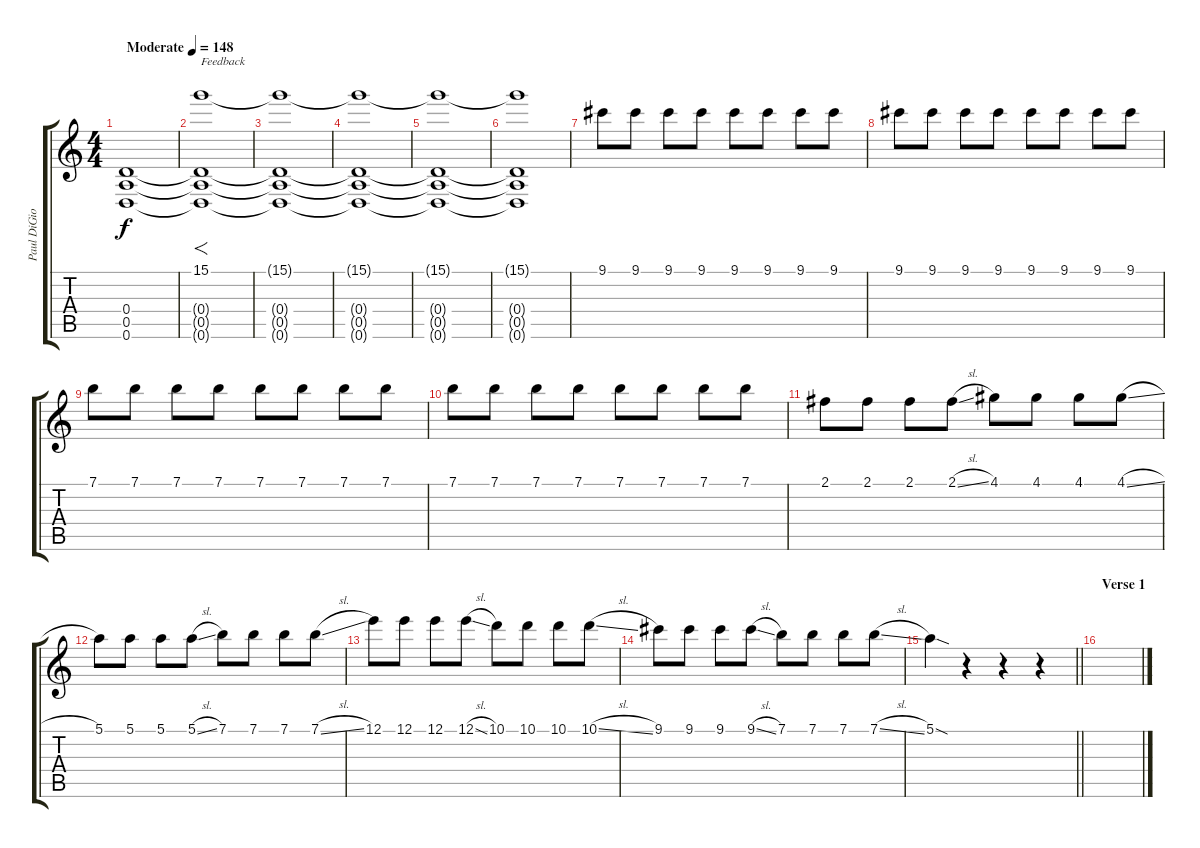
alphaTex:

\track ("Paul DiGiovanni (Lead Guitar)" "Paul DiGio") {instrument overdrivenguitar}
\staff {score tabs}
\tuning (E4 B3 G3 D3 A2 D2) {hide}
\ts (4 4)
\tempo (148 "Moderate")
\clef g2
\ks c
(0.4 0.5 0.6).1{dy f volume 16 instrument overdrivenguitar} |
(15.1 0.4{t} 0.5{t} 0.6{t}).1{f txt "Feedback"} |
(15.1{t} 0.4{t} 0.5{t} 0.6{t}).1 |
(15.1{t} 0.4{t} 0.5{t} 0.6{t}).1 |
(15.1{t} 0.4{t} 0.5{t} 0.6{t}).1 |
(15.1{t} 0.4{t} 0.5{t} 0.6{t}).1 |
9.1.8{volume 9 balance 8} 9.1.8 9.1.8 9.1.8 9.1.8 9.1.8 9.1.8 9.1.8 |
9.1.8 9.1.8 9.1.8 9.1.8 9.1.8 9.1.8 9.1.8 9.1.8 |
7.1.8 7.1.8 7.1.8 7.1.8 7.1.8 7.1.8 7.1.8 7.1.8 |
7.1.8 7.1.8 7.1.8 7.1.8 7.1.8 7.1.8 7.1.8 7.1.8 |
2.1.8 2.1.8 2.1.8 2.1{sl}.8 4.1.8 4.1.8 4.1.8 4.1{sl}.8 |
5.1.8 5.1.8 5.1.8 5.1{sl}.8 7.1.8 7.1.8 7.1.8 7.1{sl}.8 |
12.1.8 12.1.8 12.1.8 12.1{sl}.8 10.1.8 10.1.8 10.1.8 10.1{sl}.8 |
9.1.8 9.1.8 9.1.8 9.1{sl}.8 7.1.8 7.1.8 7.1.8 7.1{sl}.8 |
\barLineRight lightlight
5.1{sod}.4 r.4 r.4 r.4 |
\section ("" "Verse 1")
